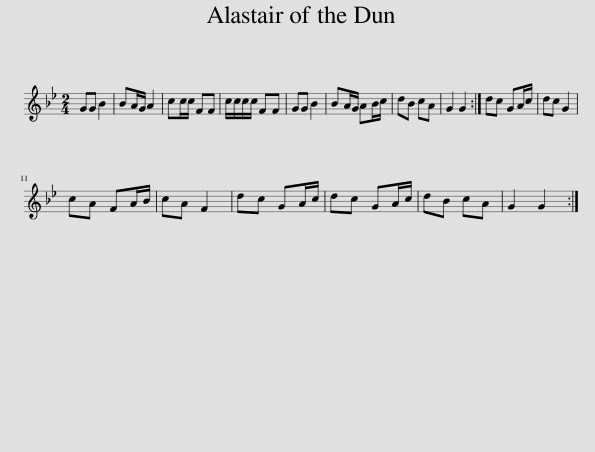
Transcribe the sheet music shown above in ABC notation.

X:1
L:1/8
M:2/4
I:linebreak $
K:Gmin
V:1 treble
V:1
 GG B2 | BA/G/ A2 | cc/c/ FF | c/c/c/c/ FF | GG B2 | %5
 BA/G/ AB/c/ | dB cA | G2 G2 :| dc GA/c/ | dc G2 |$ %10
 cA FA/B/ | cA F2 | dc GA/c/ | dc GA/c/ | dB cA | %15
 G2 G2 :| %16
